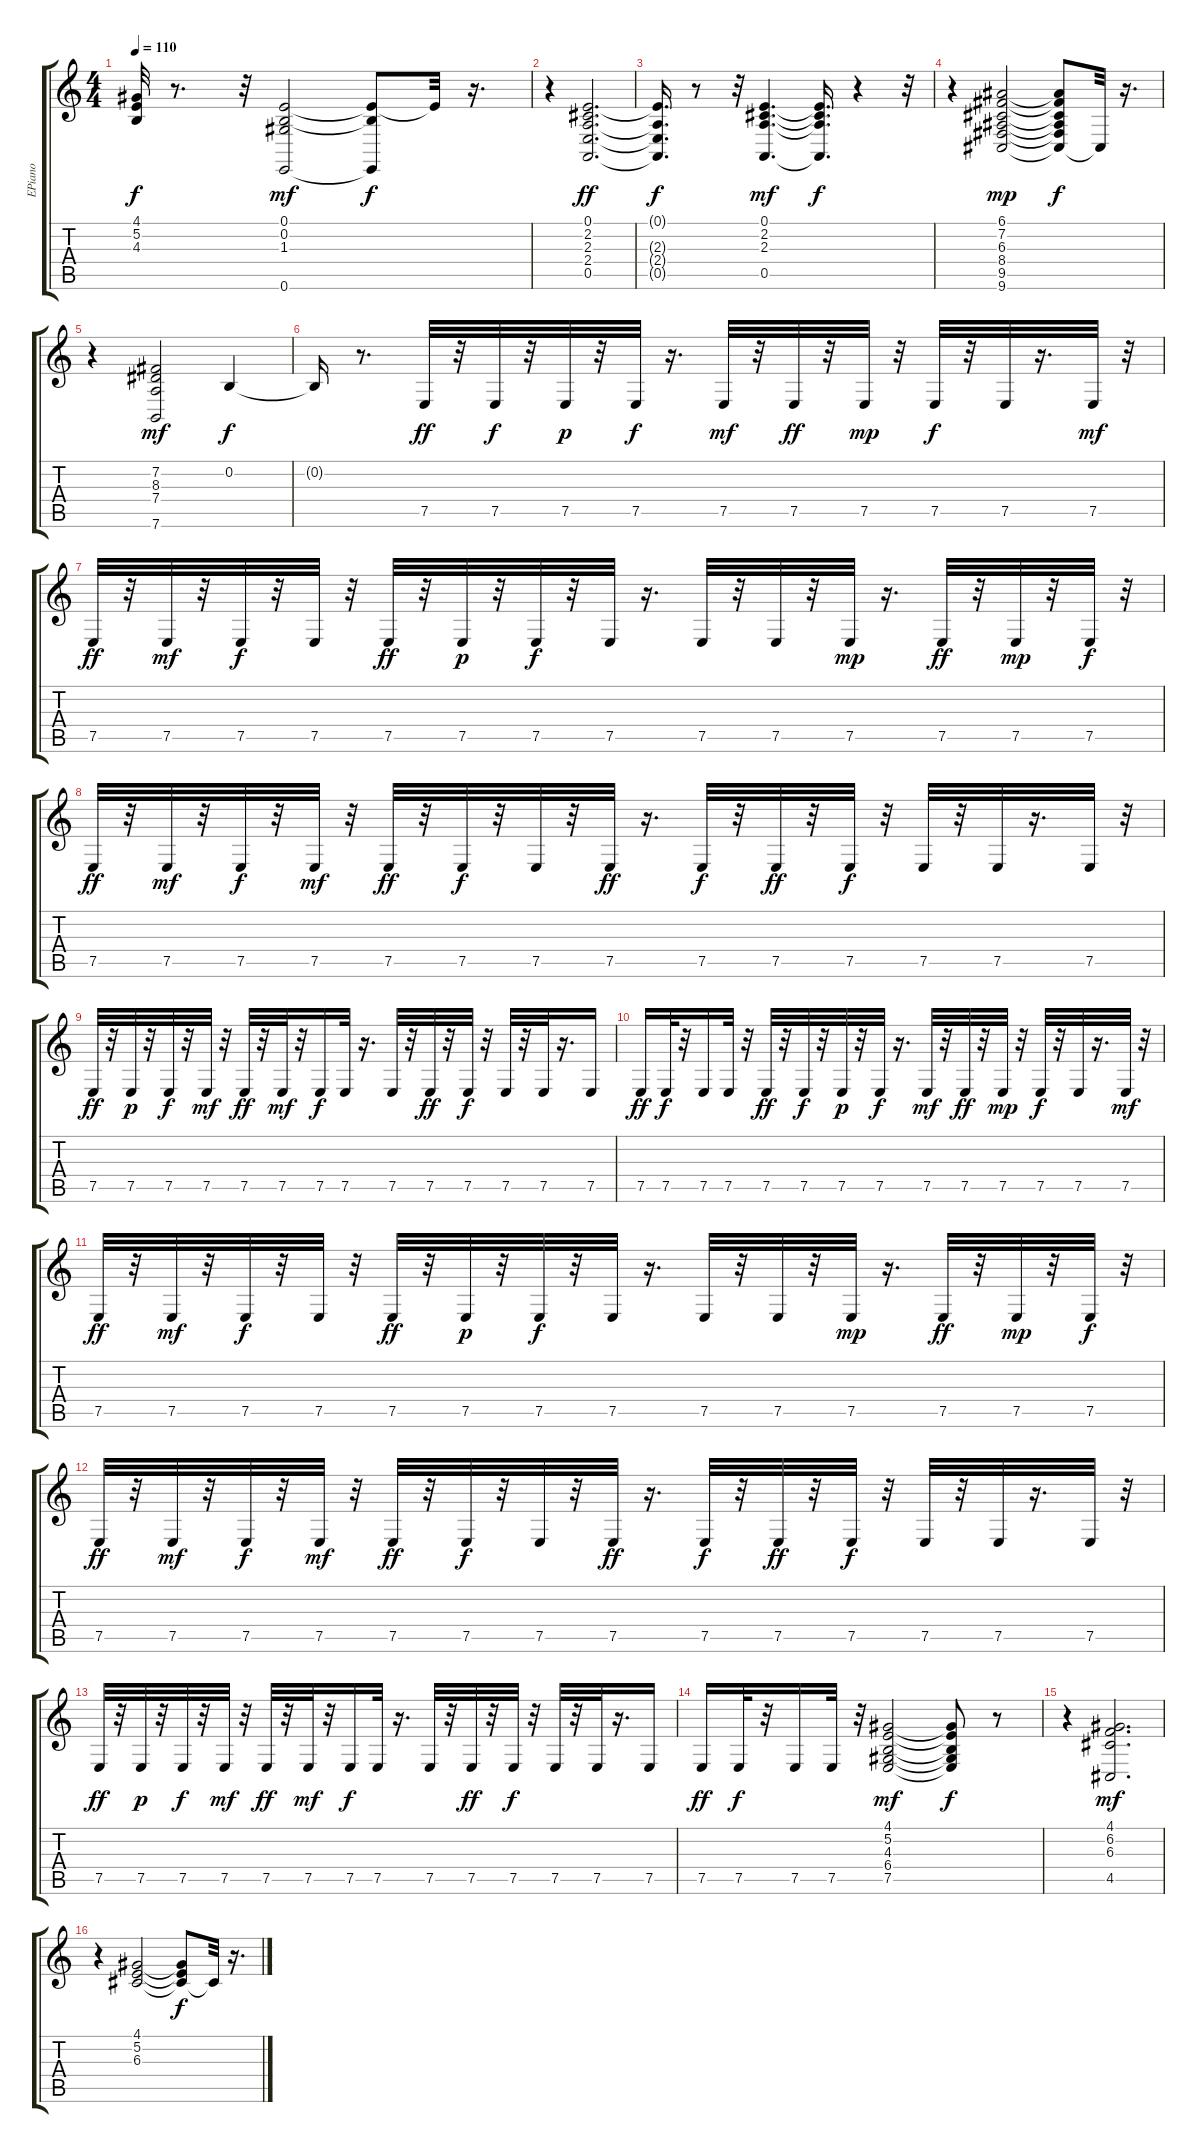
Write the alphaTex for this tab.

\track ("EPiano" "EPiano") {instrument electricpiano2}
\staff {score tabs}
\tuning (E4 B3 G3 D3 A2 E2) {hide}
\ts (4 4)
\tempo 110
\clef g2
\ks c
(4.1{t} 5.2{t} 4.3{t}).32{dy f} r.8{d} r.32 (0.1 0.2 1.3 0.6).2{dy mf} (0.1{t} 0.2{t} 0.6{t}).8{dy f} 0.1{t}.32 r.16{d} |
r.4 (0.1 2.2 2.3 2.4 0.5).2{d dy ff} |
(0.1{t} 2.3{t} 2.4{t} 0.5{t}).16{d dy f} r.8 r.32 (0.1 2.2 2.3 0.5).4{d dy mf} (0.1{t} 2.2{t} 2.3{t} 0.5{t}).16{d dy f} r.4 r.32 |
r.4 (6.1 7.2 6.3 8.4 9.5 9.6).2{dy mp} (6.1{t} 7.2{t} 6.3{t} 8.4{t} 9.5{t} 9.6{t}).8{dy f} 9.6{t}.32 r.16{d} |
r.4 (7.2 8.3 7.4 7.6).2{dy mf} 0.2.4{dy f} |
0.2{t}.16 r.8{d} 7.5.32{dy ff} r.32 7.5.32{dy f} r.32 7.5.32{dy p} r.32 7.5.32{dy f} r.16{d} 7.5.32{dy mf} r.32 7.5.32{dy ff} r.32 7.5.32{dy mp} r.32 7.5.32{dy f} r.32 7.5.32 r.16{d} 7.5.32{dy mf} r.32 |
7.5.32{dy ff} r.32 7.5.32{dy mf} r.32 7.5.32{dy f} r.32 7.5.32 r.32 7.5.32{dy ff} r.32 7.5.32{dy p} r.32 7.5.32{dy f} r.32 7.5.32 r.16{d} 7.5.32 r.32 7.5.32 r.32 7.5.32{dy mp} r.16{d} 7.5.32{dy ff} r.32 7.5.32{dy mp} r.32 7.5.32{dy f} r.32 |
7.5.32{dy ff} r.32 7.5.32{dy mf} r.32 7.5.32{dy f} r.32 7.5.32{dy mf} r.32 7.5.32{dy ff} r.32 7.5.32{dy f} r.32 7.5.32 r.32 7.5.32{dy ff} r.16{d} 7.5.32{dy f} r.32 7.5.32{dy ff} r.32 7.5.32{dy f} r.32 7.5.32 r.32 7.5.32 r.16{d} 7.5.32 r.32 |
7.5.32{dy ff} r.32 7.5.32{dy p} r.32 7.5.32{dy f} r.32 7.5.32{dy mf} r.32 7.5.32{dy ff} r.32 7.5.32{dy mf} r.32 7.5.16{dy f} 7.5.32 r.16{d} 7.5.32 r.32 7.5.32{dy ff} r.32 7.5.32{dy f} r.32 7.5.32 r.32 7.5.32 r.16{d} 7.5.16 |
7.5.16{dy ff} 7.5.32{dy f} r.32 7.5.16 7.5.32 r.32 7.5.32{dy ff} r.32 7.5.32{dy f} r.32 7.5.32{dy p} r.32 7.5.32{dy f} r.16{d} 7.5.32{dy mf} r.32 7.5.32{dy ff} r.32 7.5.32{dy mp} r.32 7.5.32{dy f} r.32 7.5.32 r.16{d} 7.5.32{dy mf} r.32 |
7.5.32{dy ff} r.32 7.5.32{dy mf} r.32 7.5.32{dy f} r.32 7.5.32 r.32 7.5.32{dy ff} r.32 7.5.32{dy p} r.32 7.5.32{dy f} r.32 7.5.32 r.16{d} 7.5.32 r.32 7.5.32 r.32 7.5.32{dy mp} r.16{d} 7.5.32{dy ff} r.32 7.5.32{dy mp} r.32 7.5.32{dy f} r.32 |
7.5.32{dy ff} r.32 7.5.32{dy mf} r.32 7.5.32{dy f} r.32 7.5.32{dy mf} r.32 7.5.32{dy ff} r.32 7.5.32{dy f} r.32 7.5.32 r.32 7.5.32{dy ff} r.16{d} 7.5.32{dy f} r.32 7.5.32{dy ff} r.32 7.5.32{dy f} r.32 7.5.32 r.32 7.5.32 r.16{d} 7.5.32 r.32 |
7.5.32{dy ff} r.32 7.5.32{dy p} r.32 7.5.32{dy f} r.32 7.5.32{dy mf} r.32 7.5.32{dy ff} r.32 7.5.32{dy mf} r.32 7.5.16{dy f} 7.5.32 r.16{d} 7.5.32 r.32 7.5.32{dy ff} r.32 7.5.32{dy f} r.32 7.5.32 r.32 7.5.32 r.16{d} 7.5.16 |
7.5.16{dy ff} 7.5.32{dy f} r.32 7.5.16 7.5.32 r.32 (4.1 5.2 4.3 6.4 7.5).2{dy mf} (4.1{t} 5.2{t} 4.3{t} 6.4{t} 7.5{t}).8{dy f} r.8 |
r.4 (4.1 6.2 6.3 4.5).2{d dy mf} |
r.4 (4.1 5.2 6.3).2 (4.1{t} 5.2{t} 6.3{t}).8{dy f} 6.3{t}.32 r.16{d}
